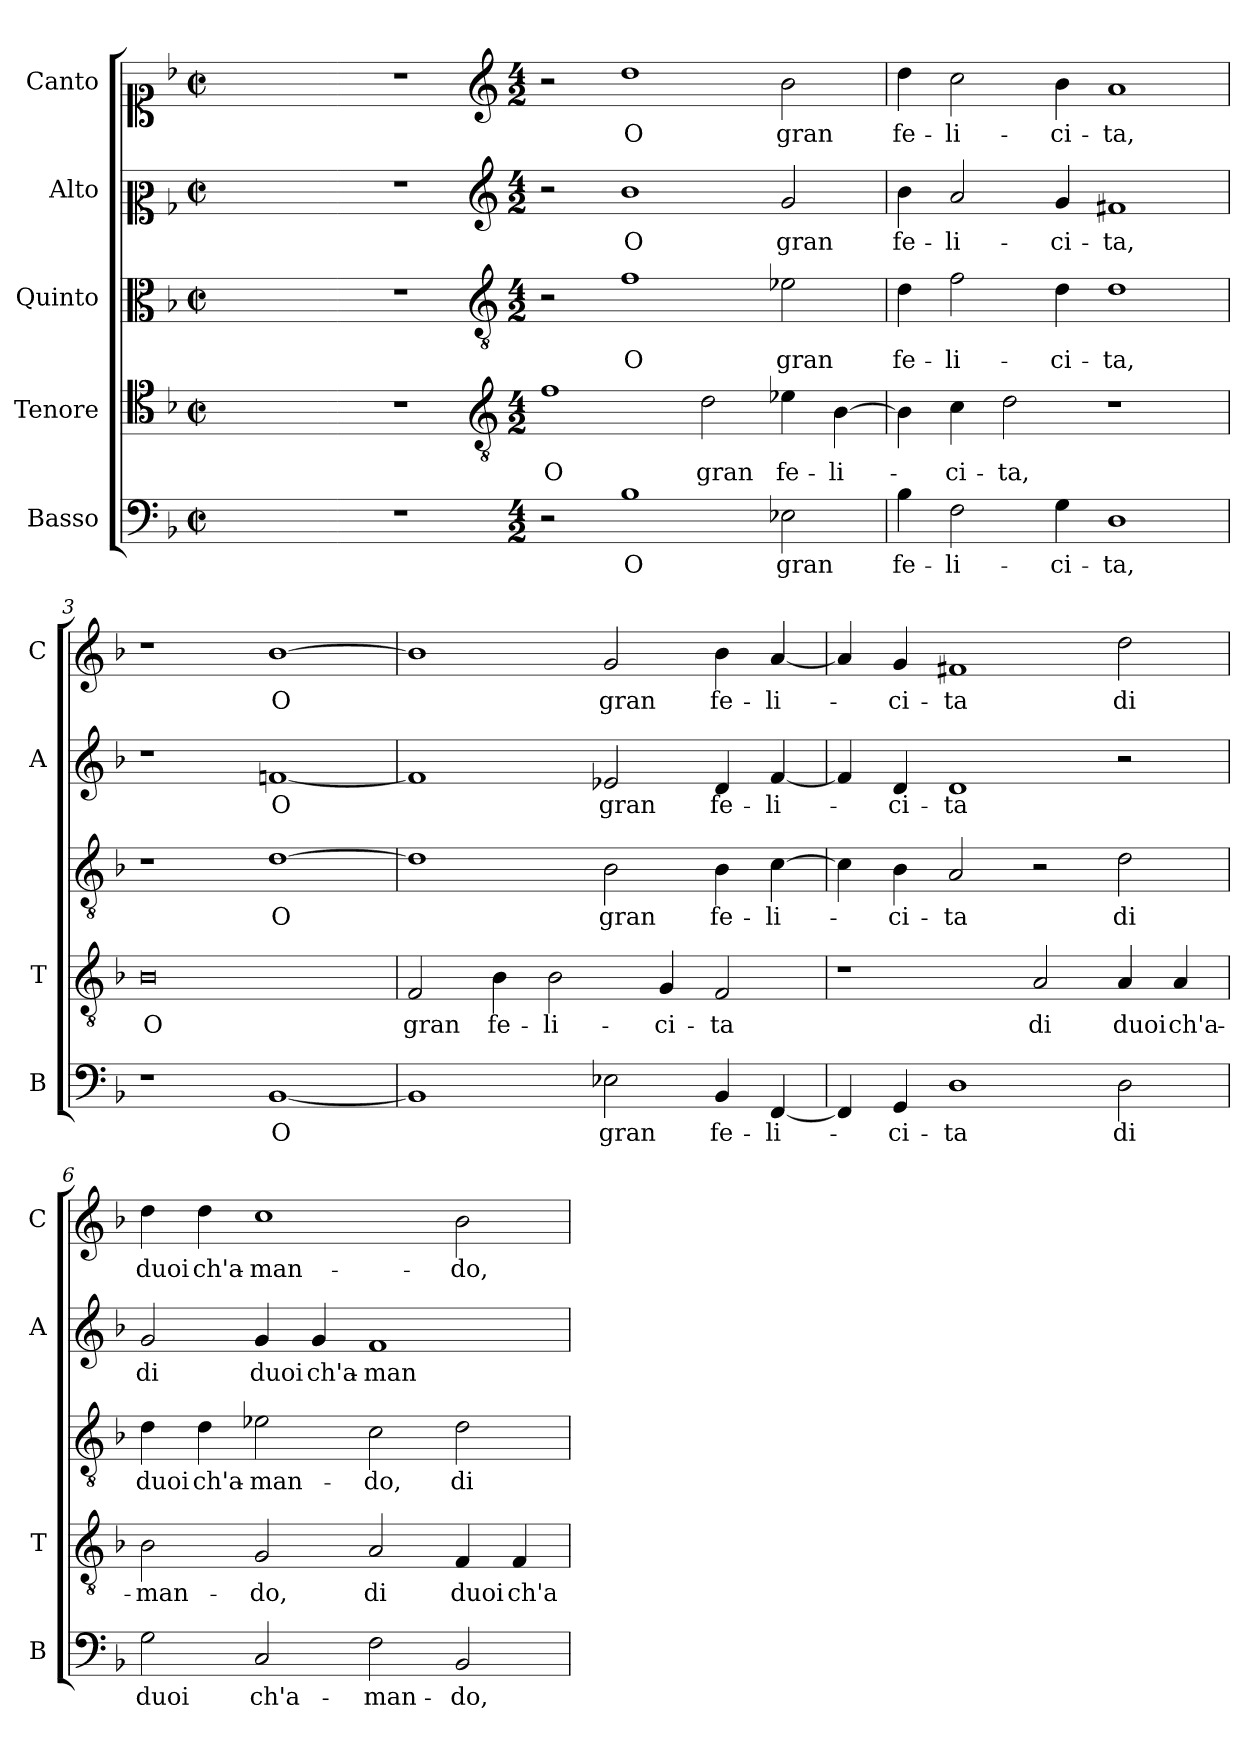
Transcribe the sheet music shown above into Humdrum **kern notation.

**kern	**text	**kern	**text	**kern	**text	**kern	**text	**kern	**text
*part5	*part5	*part4	*part4	*part3	*part3	*part2	*part2	*part1	*part1
*staff5	*staff5	*staff4	*staff4	*staff3	*staff3	*staff2	*staff2	*staff1	*staff1
*I"Basso	*	*I"Tenore	*	*I"Quinto	*	*I"Alto	*	*I"Canto	*
*I'B	*	*I'T	*	*	*	*I'A	*	*I'C	*
*clefF4	*	*clefC4	*	*clefC3	*	*clefC2	*	*clefC1	*
*k[b-]	*	*k[b-]	*	*k[b-]	*	*k[b-]	*	*k[b-]	*
*F:	*	*F:	*	*F:	*	*F:	*	*F:	*
*M2/2	*	*M2/2	*	*M2/2	*	*M2/2	*	*M2/2	*
*met(c|)	*	*met(c|)	*	*met(c|)	*	*met(c|)	*	*met(c|)	*
=	=	=	=	=	=	=	=	=	=
1ryy	.	1ryy	.	1ryy	.	1ryy	.	1ryy	.
=1X-	=1X-	=1X-	=1X-	=1X-	=1X-	=1X-	=1X-	=1X-	=1X-
1r	.	1r	.	1r	.	1r	.	1r	.
=1-	=1-	=1-	=1-	=1-	=1-	=1-	=1-	=1-	=1-
*	*	*clefGv2	*	*clefGv2	*	*clefG2	*	*clefG2	*
*M4/2	*	*M4/2	*	*M4/2	*	*M4/2	*	*M4/2	*
!	!	!	!LO:LY:b	!	!	!	!	!	!
2r	.	1f	O	2r	.	2r	.	2r	.
!	!LO:LY:b	!	!	!	!LO:LY:b	!	!LO:LY:b	!	!LO:LY:b
1B-	O	.	.	1f	O	1b-	O	1dd	O
!	!	!	!LO:LY:b	!	!	!	!	!	!
.	.	2d\	gran	.	.	.	.	.	.
!	!LO:LY:b	!	!LO:LY:b	!	!LO:LY:b	!	!LO:LY:b	!	!LO:LY:b
2E-X\	gran	4e-X\	fe-	2e-X\	gran	2g/	gran	2b-\	gran
!	!	!	!LO:LY:b	!	!	!	!	!	!
.	.	[4B-\	-li-	.	.	.	.	.	.
=2	=2	=2	=2	=2	=2	=2	=2	=2	=2
!	!LO:LY:b	!	!	!	!LO:LY:b	!	!LO:LY:b	!	!LO:LY:b
4B-\	fe-	4B-\]	.	4d\	fe-	4b-\	fe-	4dd\	fe-
!	!LO:LY:b	!	!LO:LY:b	!	!LO:LY:b	!	!LO:LY:b	!	!LO:LY:b
2F\	-li-	4c\	-ci-	2f\	-li-	2a/	-li-	2cc\	-li-
!	!	!	!LO:LY:b	!	!	!	!	!	!
.	.	2d\	-ta,	.	.	.	.	.	.
!	!LO:LY:b	!	!	!	!LO:LY:b	!	!LO:LY:b	!	!LO:LY:b
4G\	-ci-	.	.	4d\	-ci-	4g/	-ci-	4b-\	-ci-
!	!LO:LY:b	!	!	!	!LO:LY:b	!	!LO:LY:b	!	!LO:LY:b
1D	-ta,	1r	.	1d	-ta,	1f#X	-ta,	1a	-ta,
=3	=3	=3	=3	=3	=3	=3	=3	=3	=3
!	!	!	!LO:LY:b	!	!	!	!	!	!
1r	.	0B-	O	1r	.	1r	.	1r	.
!	!LO:LY:b	!	!	!	!LO:LY:b	!	!LO:LY:b	!	!LO:LY:b
[1BB-	O	.	.	[1d	O	[1fni	O	[1b-	O
=4	=4	=4	=4	=4	=4	=4	=4	=4	=4
!	!	!	!LO:LY:b	!	!	!	!	!	!
1BB-]	.	2F/	gran	1d]	.	1f]	.	1b-]	.
!	!	!	!LO:LY:b	!	!	!	!	!	!
.	.	4B-\	fe-	.	.	.	.	.	.
!	!	!	!LO:LY:b	!	!	!	!	!	!
.	.	2B-\	-li-	.	.	.	.	.	.
!	!LO:LY:b	!	!	!	!LO:LY:b	!	!LO:LY:b	!	!LO:LY:b
2E-X\	gran	.	.	2B-\	gran	2e-X/	gran	2g/	gran
!	!	!	!LO:LY:b	!	!	!	!	!	!
.	.	4G/	-ci-	.	.	.	.	.	.
!	!LO:LY:b	!	!LO:LY:b	!	!LO:LY:b	!	!LO:LY:b	!	!LO:LY:b
4BB-/	fe-	2F/	-ta	4B-\	fe-	4d/	fe-	4b-\	fe-
!	!LO:LY:b	!	!	!	!LO:LY:b	!	!LO:LY:b	!	!LO:LY:b
[4FF/	-li-	.	.	[4c\	-li-	[4f/	-li-	[4a/	-li-
!!LO:LB:g=z
=5	=5	=5	=5	=5	=5	=5	=5	=5	=5
4FF/]	.	1r	.	4c\]	.	4f/]	.	4a/]	.
!	!LO:LY:b	!	!	!	!LO:LY:b	!	!LO:LY:b	!	!LO:LY:b
4GG/	-ci-	.	.	4B-\	-ci-	4d/	-ci-	4g/	-ci-
!	!LO:LY:b	!	!	!	!LO:LY:b	!	!LO:LY:b	!	!LO:LY:b
1D	-ta	.	.	2A/	-ta	1d	-ta	1f#X	-ta
!	!	!	!LO:LY:b	!	!	!	!	!	!
.	.	2A/	di	2r	.	.	.	.	.
!	!LO:LY:b	!	!LO:LY:b	!	!LO:LY:b	!	!	!	!LO:LY:b
2D\	di	4A/	duoi	2d\	di	2r	.	2dd\	di
!	!	!	!LO:LY:b	!	!	!	!	!	!
.	.	4A/	ch'a-	.	.	.	.	.	.
=6	=6	=6	=6	=6	=6	=6	=6	=6	=6
!	!LO:LY:b	!	!LO:LY:b	!	!LO:LY:b	!	!LO:LY:b	!	!LO:LY:b
2G\	duoi	2B-\	-man-	4d\	duoi	2g/	di	4dd\	duoi
!	!	!	!	!	!LO:LY:b	!	!	!	!LO:LY:b
.	.	.	.	4d\	ch'a-	.	.	4dd\	ch'a-
!	!LO:LY:b	!	!LO:LY:b	!	!LO:LY:b	!	!LO:LY:b	!	!LO:LY:b
2C/	ch'a-	2G/	-do,	2e-X\	-man-	4g/	duoi	1cc	-man-
!	!	!	!	!	!	!	!LO:LY:b	!	!
.	.	.	.	.	.	4g/	ch'a-	.	.
!	!LO:LY:b	!	!LO:LY:b	!	!LO:LY:b	!	!LO:LY:b	!	!
2F\	-man-	2A/	di	2c\	-do,	1f	-man-	.	.
!	!LO:LY:b	!	!LO:LY:b	!	!LO:LY:b	!	!	!	!LO:LY:b
2BB-/	-do,	4F/	duoi	2d\	di	.	.	2b-\	-do,
!	!	!	!LO:LY:b	!	!	!	!	!	!
.	.	4F/	ch'a-	.	.	.	.	.	.
=	=	=	=	=	=	=	=	=	=
*-	*-	*-	*-	*-	*-	*-	*-	*-	*-
